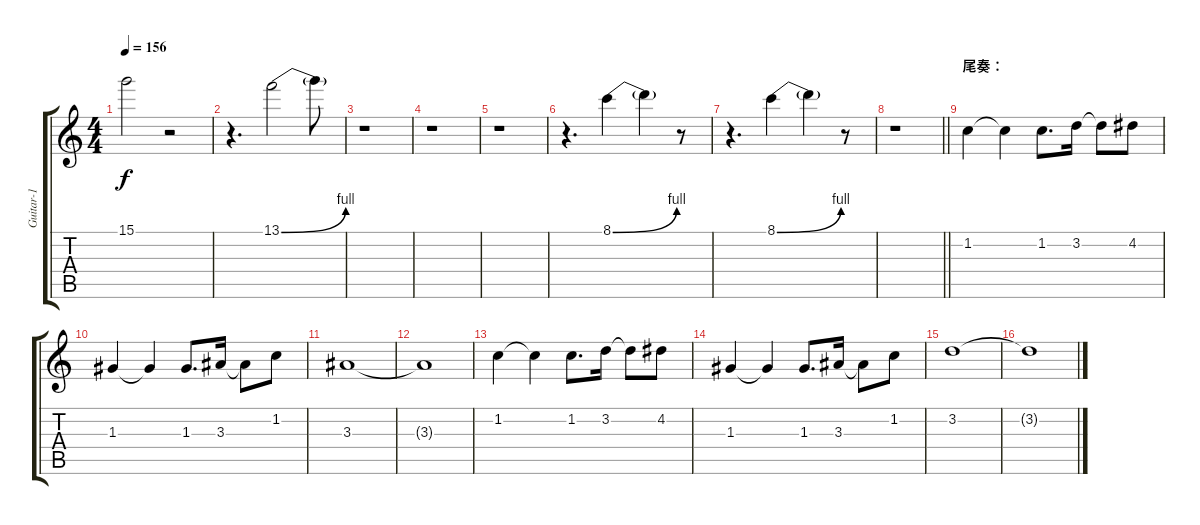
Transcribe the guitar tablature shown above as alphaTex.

\track ("Guitar-1" "Guitar-1") {instrument distortionguitar}
\staff {score tabs}
\tuning (E4 B3 G3 D3 A2 E2) {hide}
\ts (4 4)
\tempo 156
\clef g2
\ks c
15.1.2{dy f} r.2 |
r.4{d} 13.1{be (bend 0 0 60 4)}.2 13.1{t}.8 |
r.1 |
r.1 |
r.1 |
r.4{d} 8.1{be (bend 0 0 60 4)}.4 8.1{t}.4 r.8 |
r.4{d} 8.1{be (bend 0 0 60 4)}.4 8.1{t}.4 r.8 |
\barLineRight lightlight
r.1 |
\section ("" "尾奏：")
1.2.4 1.2{t}.4 1.2.8{d} 3.2.16 3.2{t}.8 4.2.8 |
1.3.4 1.3{t}.4 1.3.8{d} 3.3.16 3.3{t}.8 1.2.8 |
3.3.1 |
3.3{t}.1 |
1.2.4 1.2{t}.4 1.2.8{d} 3.2.16 3.2{t}.8 4.2.8 |
1.3.4 1.3{t}.4 1.3.8{d} 3.3.16 3.3{t}.8 1.2.8 |
3.2.1 |
3.2{t}.1
